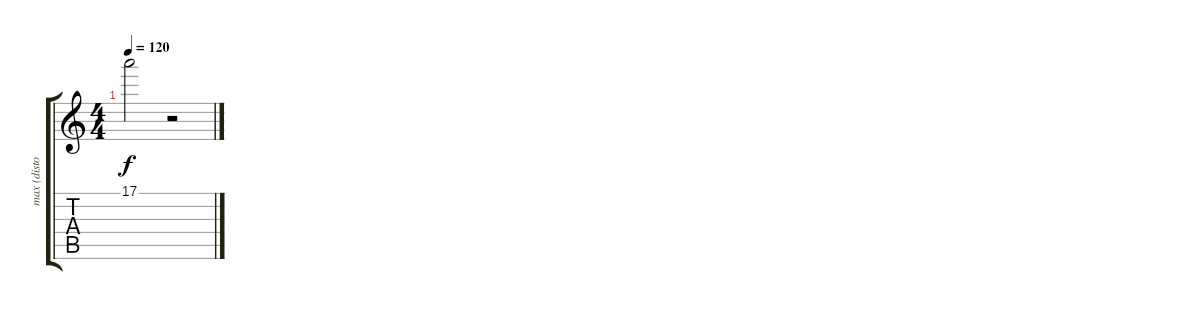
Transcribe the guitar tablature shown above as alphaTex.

\track ("max (disto)" "max (disto") {instrument distortionguitar}
\staff {score tabs}
\tuning (E4 B3 G3 D3 A2 E2) {hide}
\ts (4 4)
\tempo 120
\clef g2
\ks c
17.1{t}.2{dy f} r.2
